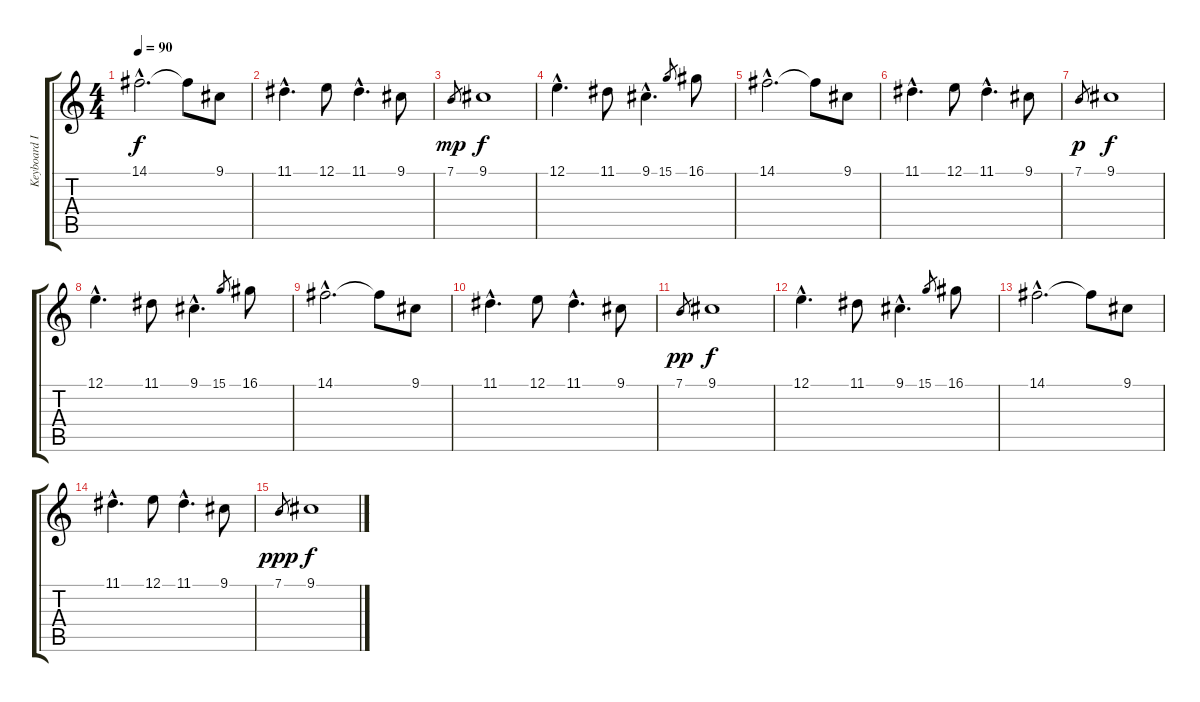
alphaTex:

\track ("Keyboard II" "Keyboard I") {instrument panflute}
\staff {score tabs}
\tuning (E4 B3 G3 D3 A2 E2) {hide}
\ts (4 4)
\tempo 90
\clef g2
\ks c
14.1{hac}.2{d dy f} 14.1{t}.8 9.1.8 |
11.1{hac}.4{d} 12.1.8 11.1{hac}.4{d} 9.1.8 |
7.1.8{gr dy mp} 9.1.1{dy f volume 10} |
12.1{hac}.4{d volume 16} 11.1.8 9.1{hac}.4{d} 15.1.8{gr} 16.1.8 |
14.1{hac}.2{d} 14.1{t}.8 9.1.8 |
11.1{hac}.4{d} 12.1.8 11.1{hac}.4{d} 9.1.8 |
7.1.8{gr dy p} 9.1.1{dy f volume 10} |
12.1{hac}.4{d volume 16} 11.1.8 9.1{hac}.4{d} 15.1.8{gr} 16.1.8 |
14.1{hac}.2{d} 14.1{t}.8 9.1.8 |
11.1{hac}.4{d} 12.1.8 11.1{hac}.4{d} 9.1.8 |
7.1.8{gr dy pp} 9.1.1{dy f volume 10} |
12.1{hac}.4{d volume 16} 11.1.8 9.1{hac}.4{d} 15.1.8{gr} 16.1.8 |
14.1{hac}.2{d} 14.1{t}.8 9.1.8 |
11.1{hac}.4{d} 12.1.8 11.1{hac}.4{d} 9.1.8 |
7.1.8{gr dy ppp} 9.1.1{dy f volume 10}
